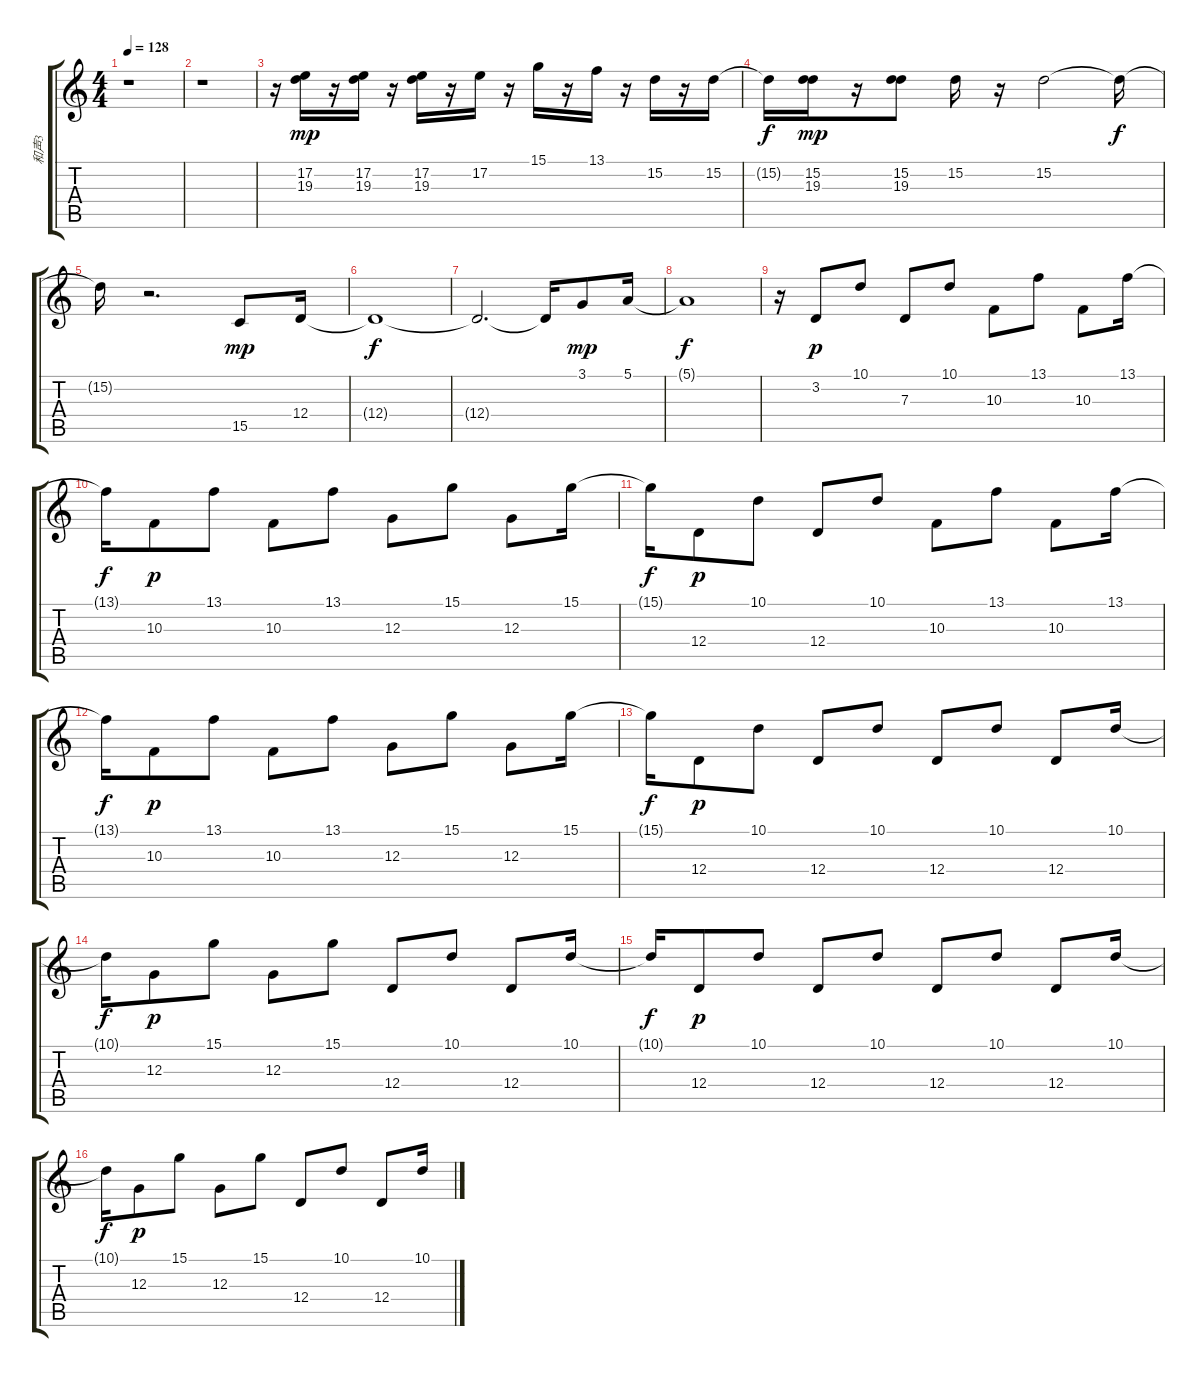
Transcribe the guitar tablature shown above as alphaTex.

\track ("和声3" "和声3") {instrument brasssection}
\staff {score tabs}
\tuning (E4 B3 G3 D3 A2 E2) {hide}
\ts (4 4)
\tempo 128
\clef g2
\ks c
r.1{dy mp} |
r.1 |
r.16 (17.2 19.3).16{instrument brasssection} r.16 (17.2 19.3).16 r.16 (17.2 19.3).16 r.16 17.2.16 r.16 15.1.16 r.16 13.1.16 r.16 15.2.16 r.16 15.2.16 |
15.2{t}.16{dy f} (15.2 19.3).16{dy mp} r.16 (15.2 19.3).8 15.2.16 r.16 15.2.2 15.2{t}.16{dy f} |
15.2{t}.16 r.2{d} 15.5.8{dy mp instrument brasssection} 12.4.16 |
12.4{t}.1{dy f} |
12.4{t}.2{d} 12.4{t}.16 3.1.8{dy mp} 5.1.16 |
5.1{t}.1{dy f} |
r.16 3.2.8{dy p instrument xylophone} 10.1.8 7.3.8 10.1.8 10.3.8 13.1.8 10.3.8 13.1.16 |
13.1{t}.16{dy f} 10.3.8{dy p} 13.1.8 10.3.8 13.1.8 12.3.8 15.1.8 12.3.8 15.1.16 |
15.1{t}.16{dy f} 12.4.8{dy p} 10.1.8 12.4.8 10.1.8 10.3.8 13.1.8 10.3.8 13.1.16 |
13.1{t}.16{dy f} 10.3.8{dy p} 13.1.8 10.3.8 13.1.8 12.3.8 15.1.8 12.3.8 15.1.16 |
15.1{t}.16{dy f} 12.4.8{dy p} 10.1.8 12.4.8 10.1.8 12.4.8 10.1.8 12.4.8 10.1.16 |
10.1{t}.16{dy f} 12.3.8{dy p} 15.1.8 12.3.8 15.1.8 12.4.8 10.1.8 12.4.8 10.1.16 |
10.1{t}.16{dy f} 12.4.8{dy p} 10.1.8 12.4.8 10.1.8 12.4.8 10.1.8 12.4.8 10.1.16 |
10.1{t}.16{dy f} 12.3.8{dy p} 15.1.8 12.3.8 15.1.8 12.4.8 10.1.8 12.4.8 10.1.16
